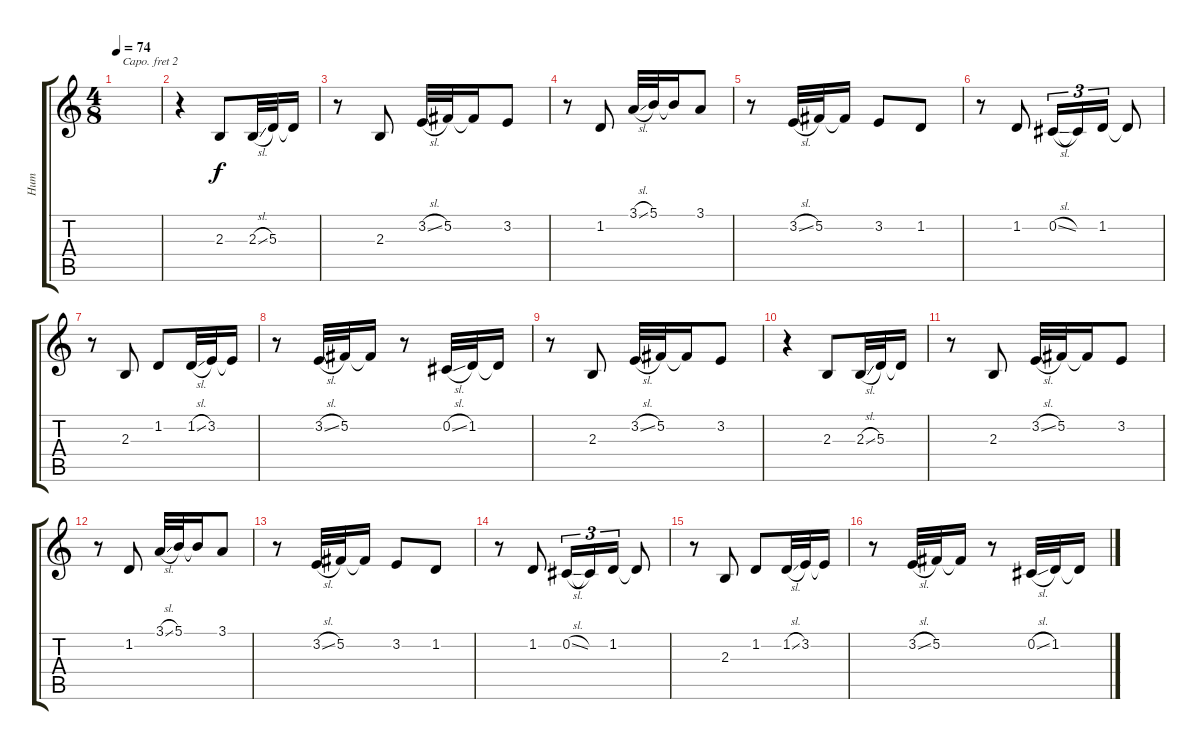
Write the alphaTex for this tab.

\track ("Hum" "Hum") {instrument synthvoice}
\staff {score tabs}
\capo 2
\tuning (E4 B3 G3 D3 A2 E2) {hide}
\ts (4 8)
\tempo 74
\clef g2
\ks c
|
r.4 2.3.8 2.3{sl}.32 5.3.32 5.3{t}.16 |
r.8 2.3.8 3.2{sl}.32 5.2.32 5.2{t}.16 3.2.8 |
r.8 1.2.8 3.1{sl}.32 5.1.32 5.1{t}.16 3.1.8 |
r.8 3.2{sl}.32 5.2.32 5.2{t}.16 3.2.8 1.2.8 |
r.8 1.2.8 0.2{sl}.16{tu (3 2)} 0.2{t}.16{tu (3 2)} 1.2.16{tu (3 2)} 1.2{t}.8 |
r.8 2.3.8 1.2.8 1.2{sl}.32 3.2.32 3.2{t}.16 |
r.8 3.2{sl}.32 5.2.32 5.2{t}.16 r.8 0.2{sl}.32 1.2.32 1.2{t}.16 |
r.8 2.3.8 3.2{sl}.32 5.2.32 5.2{t}.16 3.2.8 |
r.4 2.3.8 2.3{sl}.32 5.3.32 5.3{t}.16 |
r.8 2.3.8 3.2{sl}.32 5.2.32 5.2{t}.16 3.2.8 |
r.8 1.2.8 3.1{sl}.32 5.1.32 5.1{t}.16 3.1.8 |
r.8 3.2{sl}.32 5.2.32 5.2{t}.16 3.2.8 1.2.8 |
r.8 1.2.8 0.2{sl}.16{tu (3 2)} 0.2{t}.16{tu (3 2)} 1.2.16{tu (3 2)} 1.2{t}.8 |
r.8 2.3.8 1.2.8 1.2{sl}.32 3.2.32 3.2{t}.16 |
r.8 3.2{sl}.32 5.2.32 5.2{t}.16 r.8 0.2{sl}.32 1.2.32 1.2{t}.16
